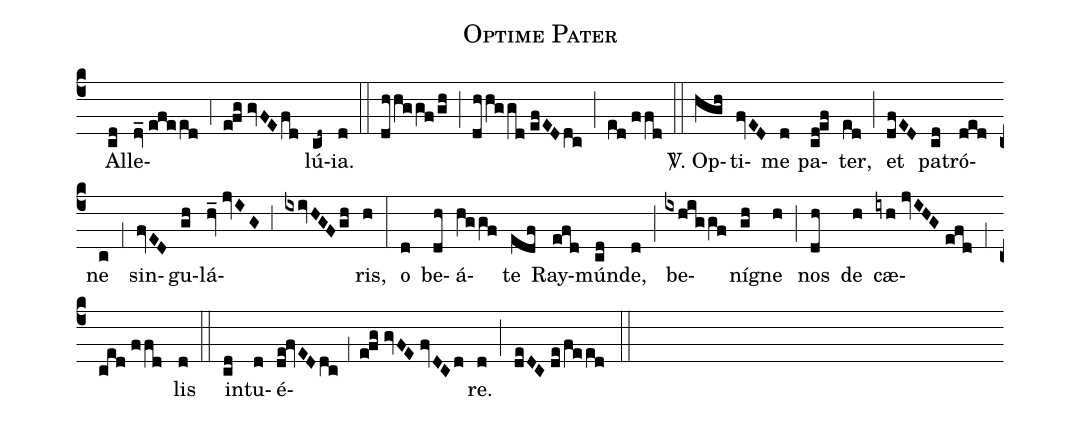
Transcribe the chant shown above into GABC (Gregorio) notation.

name:Optime Pater;
mode:I;
office-part:Alleluia;
%%
(c4) () Al(cd)le(dv_//efeed)(,4)(e!fg//gvFE/fd)lú(cd~)ia.(d) (::) (dhhggf/gh) (;) (dhhggd//efED/dc) (;) (ed//ffd) (::) <sp>V/</sp>. Op(hgh)ti(fvED)me(d) pa(cd!ef)ter,(ed) (;) et(dfED) pa(cd)tró(ded)ne(c) (,1) sin(fvED)gu(gh)lá(hv_//jvIG,3ixivHGF/gh)ris,(h) (:) o(d) be(dh)á(hggf)te(edf) Ray(efd)mún(cd)de,(d) (;) be(ixhiggf)ní(gh)gne(h) (;) nos(dh) de(h) cæ(iyh//jvIHG//efd)(,1)(ced//ffd)lis(d) (::) in(cd)tu(d)é(de!fvEDdc,1e!fg//gvFE//fvDCd)re.(d) (;) (deDC//de/feed) (::)
